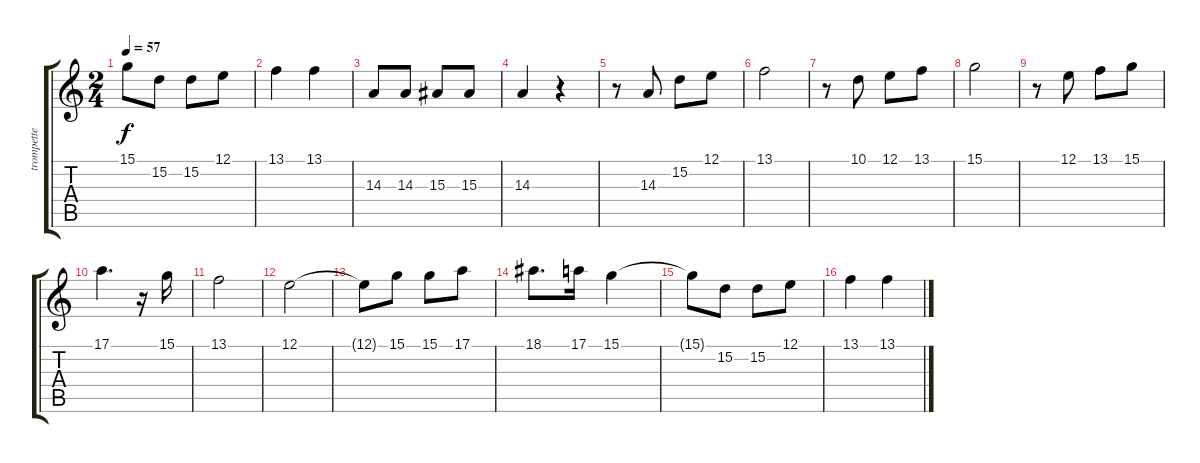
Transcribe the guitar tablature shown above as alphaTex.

\track ("trompette" "trompette") {instrument trumpet}
\staff {score tabs}
\tuning (E4 B3 G3 D3 A2 E2) {hide}
\ts (2 4)
\tempo 57
\clef g2
\ks c
15.1{t}.8{dy f} 15.2.8 15.2.8 12.1.8 |
13.1.4 13.1.4 |
14.3.8 14.3.8 15.3.8 15.3.8 |
14.3.4 r.4 |
r.8 14.3.8 15.2.8 12.1.8 |
13.1.2 |
r.8 10.1.8 12.1.8 13.1.8 |
15.1.2 |
r.8 12.1.8 13.1.8 15.1.8 |
17.1.4{d} r.16 15.1.16 |
13.1.2 |
12.1.2 |
12.1{t}.8 15.1.8 15.1.8 17.1.8 |
18.1.8{d} 17.1.16 15.1.4 |
15.1{t}.8 15.2.8 15.2.8 12.1.8 |
13.1.4 13.1.4
